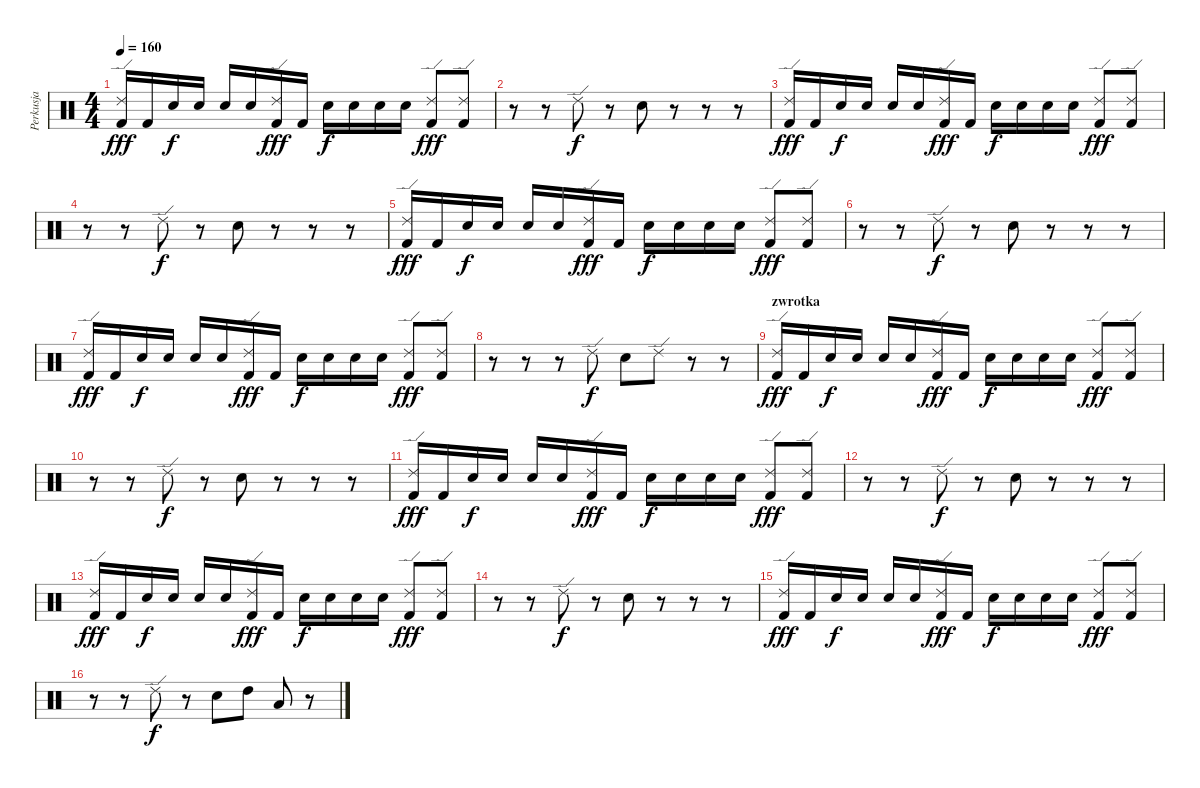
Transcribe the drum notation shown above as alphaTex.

\track ("Perkusja" "Perkusja") {instrument percussion}
\staff {score}
\articulation defaults
\ts (4 4)
\tempo 160
\clef neutral
\ks c
("Ride (edge) 2" "Kick (hit) 2").16{dy fff} "Kick (hit) 2".16 "Electric Snare (hit)".16{dy f} "Electric Snare (hit)".16 "Electric Snare (hit)".16 "Electric Snare (hit)".16 ("Ride (edge) 2" "Kick (hit) 2").16{dy fff} "Kick (hit) 2".16 "Electric Snare (hit)".16{dy f} "Electric Snare (hit)".16 "Electric Snare (hit)".16 "Electric Snare (hit)".16 ("Ride (edge) 2" "Kick (hit) 2").8{dy fff} ("Ride (edge) 2" "Kick (hit) 2").8 |
r.8 r.8 "Ride (edge) 2".8{dy f} r.8 "Electric Snare (hit)".8 r.8 r.8 r.8 |
("Ride (edge) 2" "Kick (hit) 2").16{dy fff} "Kick (hit) 2".16 "Electric Snare (hit)".16{dy f} "Electric Snare (hit)".16 "Electric Snare (hit)".16 "Electric Snare (hit)".16 ("Ride (edge) 2" "Kick (hit) 2").16{dy fff} "Kick (hit) 2".16 "Electric Snare (hit)".16{dy f} "Electric Snare (hit)".16 "Electric Snare (hit)".16 "Electric Snare (hit)".16 ("Ride (edge) 2" "Kick (hit) 2").8{dy fff} ("Ride (edge) 2" "Kick (hit) 2").8 |
r.8 r.8 "Ride (edge) 2".8{dy f} r.8 "Electric Snare (hit)".8 r.8 r.8 r.8 |
("Ride (edge) 2" "Kick (hit) 2").16{dy fff} "Kick (hit) 2".16 "Electric Snare (hit)".16{dy f} "Electric Snare (hit)".16 "Electric Snare (hit)".16 "Electric Snare (hit)".16 ("Ride (edge) 2" "Kick (hit) 2").16{dy fff} "Kick (hit) 2".16 "Electric Snare (hit)".16{dy f} "Electric Snare (hit)".16 "Electric Snare (hit)".16 "Electric Snare (hit)".16 ("Ride (edge) 2" "Kick (hit) 2").8{dy fff} ("Ride (edge) 2" "Kick (hit) 2").8 |
r.8 r.8 "Ride (edge) 2".8{dy f} r.8 "Electric Snare (hit)".8 r.8 r.8 r.8 |
("Ride (edge) 2" "Kick (hit) 2").16{dy fff} "Kick (hit) 2".16 "Electric Snare (hit)".16{dy f} "Electric Snare (hit)".16 "Electric Snare (hit)".16 "Electric Snare (hit)".16 ("Ride (edge) 2" "Kick (hit) 2").16{dy fff} "Kick (hit) 2".16 "Electric Snare (hit)".16{dy f} "Electric Snare (hit)".16 "Electric Snare (hit)".16 "Electric Snare (hit)".16 ("Ride (edge) 2" "Kick (hit) 2").8{dy fff} ("Ride (edge) 2" "Kick (hit) 2").8 |
r.8 r.8 r.8 "Ride (edge) 2".8{dy f} "Electric Snare (hit)".8 "Ride (edge) 2".8 r.8 r.8 |
\section ("" "zwrotka")
("Ride (edge) 2" "Kick (hit) 2").16{dy fff} "Kick (hit) 2".16 "Electric Snare (hit)".16{dy f} "Electric Snare (hit)".16 "Electric Snare (hit)".16 "Electric Snare (hit)".16 ("Ride (edge) 2" "Kick (hit) 2").16{dy fff} "Kick (hit) 2".16 "Electric Snare (hit)".16{dy f} "Electric Snare (hit)".16 "Electric Snare (hit)".16 "Electric Snare (hit)".16 ("Ride (edge) 2" "Kick (hit) 2").8{dy fff} ("Ride (edge) 2" "Kick (hit) 2").8 |
r.8 r.8 "Ride (edge) 2".8{dy f} r.8 "Electric Snare (hit)".8 r.8 r.8 r.8 |
("Ride (edge) 2" "Kick (hit) 2").16{dy fff} "Kick (hit) 2".16 "Electric Snare (hit)".16{dy f} "Electric Snare (hit)".16 "Electric Snare (hit)".16 "Electric Snare (hit)".16 ("Ride (edge) 2" "Kick (hit) 2").16{dy fff} "Kick (hit) 2".16 "Electric Snare (hit)".16{dy f} "Electric Snare (hit)".16 "Electric Snare (hit)".16 "Electric Snare (hit)".16 ("Ride (edge) 2" "Kick (hit) 2").8{dy fff} ("Ride (edge) 2" "Kick (hit) 2").8 |
r.8 r.8 "Ride (edge) 2".8{dy f} r.8 "Electric Snare (hit)".8 r.8 r.8 r.8 |
("Ride (edge) 2" "Kick (hit) 2").16{dy fff} "Kick (hit) 2".16 "Electric Snare (hit)".16{dy f} "Electric Snare (hit)".16 "Electric Snare (hit)".16 "Electric Snare (hit)".16 ("Ride (edge) 2" "Kick (hit) 2").16{dy fff} "Kick (hit) 2".16 "Electric Snare (hit)".16{dy f} "Electric Snare (hit)".16 "Electric Snare (hit)".16 "Electric Snare (hit)".16 ("Ride (edge) 2" "Kick (hit) 2").8{dy fff} ("Ride (edge) 2" "Kick (hit) 2").8 |
r.8 r.8 "Ride (edge) 2".8{dy f} r.8 "Electric Snare (hit)".8 r.8 r.8 r.8 |
("Ride (edge) 2" "Kick (hit) 2").16{dy fff} "Kick (hit) 2".16 "Electric Snare (hit)".16{dy f} "Electric Snare (hit)".16 "Electric Snare (hit)".16 "Electric Snare (hit)".16 ("Ride (edge) 2" "Kick (hit) 2").16{dy fff} "Kick (hit) 2".16 "Electric Snare (hit)".16{dy f} "Electric Snare (hit)".16 "Electric Snare (hit)".16 "Electric Snare (hit)".16 ("Ride (edge) 2" "Kick (hit) 2").8{dy fff} ("Ride (edge) 2" "Kick (hit) 2").8 |
r.8 r.8 "Ride (edge) 2".8{dy f} r.8 "Electric Snare (hit)".8 "High Tom (hit)".8 "Low Tom (hit)".8 r.8
